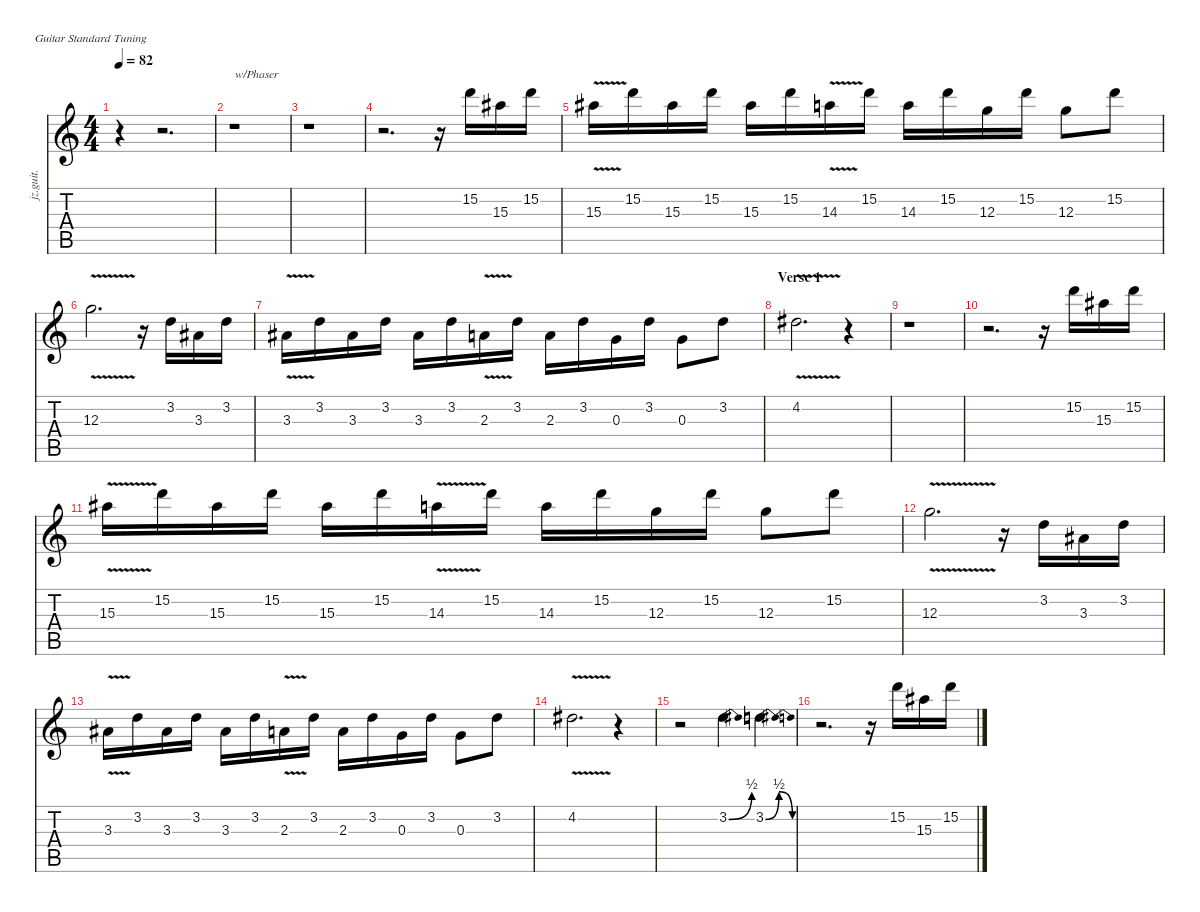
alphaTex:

\defaultSystemsLayout 4
\hideDynamics
\bracketExtendMode nobrackets
\track ("Lead 1 (jonny)" "jz.guit.") {instrument electricguitarjazz}
\staff {score tabs}
\tuning (E4 B3 G3 D3 A2 E2)
\ts (4 4)
\tempo 82
\clef g2
\ks c
r.4{dy f instrument electricguitarjazz} r.2{d} |
r.1{txt "w/Phaser"} |
r.1 |
r.2{d} r.16 15.2.16 15.3{acc #}.16 15.2.16 |
15.3{v acc #}.16{dy ff} 15.2.16{dy mp} 15.3{acc #}.16{dy mf} 15.2.16{dy mp} 15.3{acc #}.16{dy mf} 15.2.16 14.3{v}.16{dy f} 15.2.16{dy mp} 14.3.16{dy mf} 15.2.16 12.3.16{dy f} 15.2.16{dy mp} 12.3.8{dy f} 15.2.8 |
12.3{v}.2{d} r.16 3.2.16{dy mf} 3.3{acc #}.16 3.2.16 |
3.3{v acc #}.16{dy f} 3.2.16{dy mp} 3.3{acc #}.16{dy mf} 3.2.16 3.3{acc #}.16 3.2.16 2.3{v}.16{dy f} 3.2.16{dy mp} 2.3.16{dy mf} 3.2.16 0.3.16{dy f} 3.2.16{dy mp} 0.3.8{dy f} 3.2.8 |
\section ("" "Verse 1")
4.2{v acc #}.2{d} r.4 |
r.1 |
r.2{d} r.16 15.2.16 15.3{acc #}.16 15.2.16 |
15.3{v acc #}.16{dy ff} 15.2.16{dy mp} 15.3{acc #}.16{dy mf} 15.2.16{dy mp} 15.3{acc #}.16{dy mf} 15.2.16 14.3{v}.16{dy f} 15.2.16{dy mp} 14.3.16{dy mf} 15.2.16 12.3.16{dy f} 15.2.16{dy mp} 12.3.8{dy f} 15.2.8 |
12.3{v}.2{d} r.16 3.2.16{dy mf} 3.3{acc #}.16 3.2.16 |
3.3{v acc #}.16{dy f} 3.2.16{dy mp} 3.3{acc #}.16{dy mf} 3.2.16 3.3{acc #}.16 3.2.16 2.3{v}.16{dy f} 3.2.16{dy mp} 2.3.16{dy mf} 3.2.16 0.3.16{dy f} 3.2.16{dy mp} 0.3.8{dy f} 3.2.8 |
4.2{v acc #}.2{d} r.4 |
r.2 3.2{be (bend 0 0 45.999998399999996 2)}.4 3.2{be (bendrelease 0 0 15 2 30 2 45 0)}.4 |
r.2{d} r.16 15.2.16 15.3{acc #}.16 15.2.16
